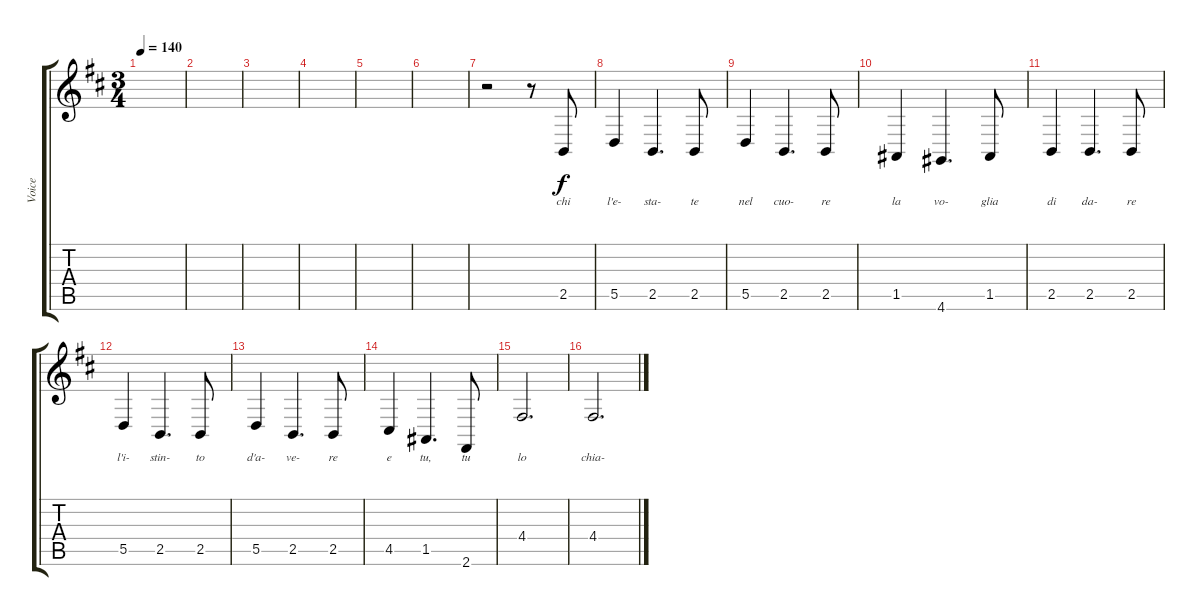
\track ("Voice" "Voice") {instrument sopranosax}
\staff {score tabs}
\tuning (E4 B3 G3 D3 A2 E2) {hide}
\ts (3 4)
\tempo 140
\clef g2
\ks bminor
|
|
|
|
|
|
r.2 r.8 2.5.8{lyrics (0 "chi") lyrics (1 "") lyrics (2 "") lyrics (3 "") lyrics (4 "")} |
5.5.4{lyrics (0 "l'e-") lyrics (1 "") lyrics (2 "") lyrics (3 "") lyrics (4 "")} 2.5.4{d lyrics (0 "sta-") lyrics (1 "") lyrics (2 "") lyrics (3 "") lyrics (4 "")} 2.5.8{lyrics (0 "te") lyrics (1 "") lyrics (2 "") lyrics (3 "") lyrics (4 "")} |
5.5.4{lyrics (0 "nel") lyrics (1 "") lyrics (2 "") lyrics (3 "") lyrics (4 "")} 2.5.4{d lyrics (0 "cuo-") lyrics (1 "") lyrics (2 "") lyrics (3 "") lyrics (4 "")} 2.5.8{lyrics (0 "re") lyrics (1 "") lyrics (2 "") lyrics (3 "") lyrics (4 "")} |
1.5.4{lyrics (0 "la") lyrics (1 "") lyrics (2 "") lyrics (3 "") lyrics (4 "")} 4.6.4{d lyrics (0 "vo-") lyrics (1 "") lyrics (2 "") lyrics (3 "") lyrics (4 "")} 1.5.8{lyrics (0 "glia") lyrics (1 "") lyrics (2 "") lyrics (3 "") lyrics (4 "")} |
2.5.4{lyrics (0 "di") lyrics (1 "") lyrics (2 "") lyrics (3 "") lyrics (4 "")} 2.5.4{d lyrics (0 "da-") lyrics (1 "") lyrics (2 "") lyrics (3 "") lyrics (4 "")} 2.5.8{lyrics (0 "re") lyrics (1 "") lyrics (2 "") lyrics (3 "") lyrics (4 "")} |
5.5.4{lyrics (0 "l'i-") lyrics (1 "") lyrics (2 "") lyrics (3 "") lyrics (4 "")} 2.5.4{d lyrics (0 "stin-") lyrics (1 "") lyrics (2 "") lyrics (3 "") lyrics (4 "")} 2.5.8{lyrics (0 "to") lyrics (1 "") lyrics (2 "") lyrics (3 "") lyrics (4 "")} |
5.5.4{lyrics (0 "d'a-") lyrics (1 "") lyrics (2 "") lyrics (3 "") lyrics (4 "")} 2.5.4{d lyrics (0 "ve-") lyrics (1 "") lyrics (2 "") lyrics (3 "") lyrics (4 "")} 2.5.8{lyrics (0 "re") lyrics (1 "") lyrics (2 "") lyrics (3 "") lyrics (4 "")} |
4.5.4{lyrics (0 "e") lyrics (1 "") lyrics (2 "") lyrics (3 "") lyrics (4 "")} 1.5.4{d lyrics (0 "tu,") lyrics (1 "") lyrics (2 "") lyrics (3 "") lyrics (4 "")} 2.6.8{lyrics (0 "tu") lyrics (1 "") lyrics (2 "") lyrics (3 "") lyrics (4 "")} |
4.4.2{d lyrics (0 "lo") lyrics (1 "") lyrics (2 "") lyrics (3 "") lyrics (4 "")} |
4.4.2{d lyrics (0 "chia-") lyrics (1 "") lyrics (2 "") lyrics (3 "") lyrics (4 "")}
